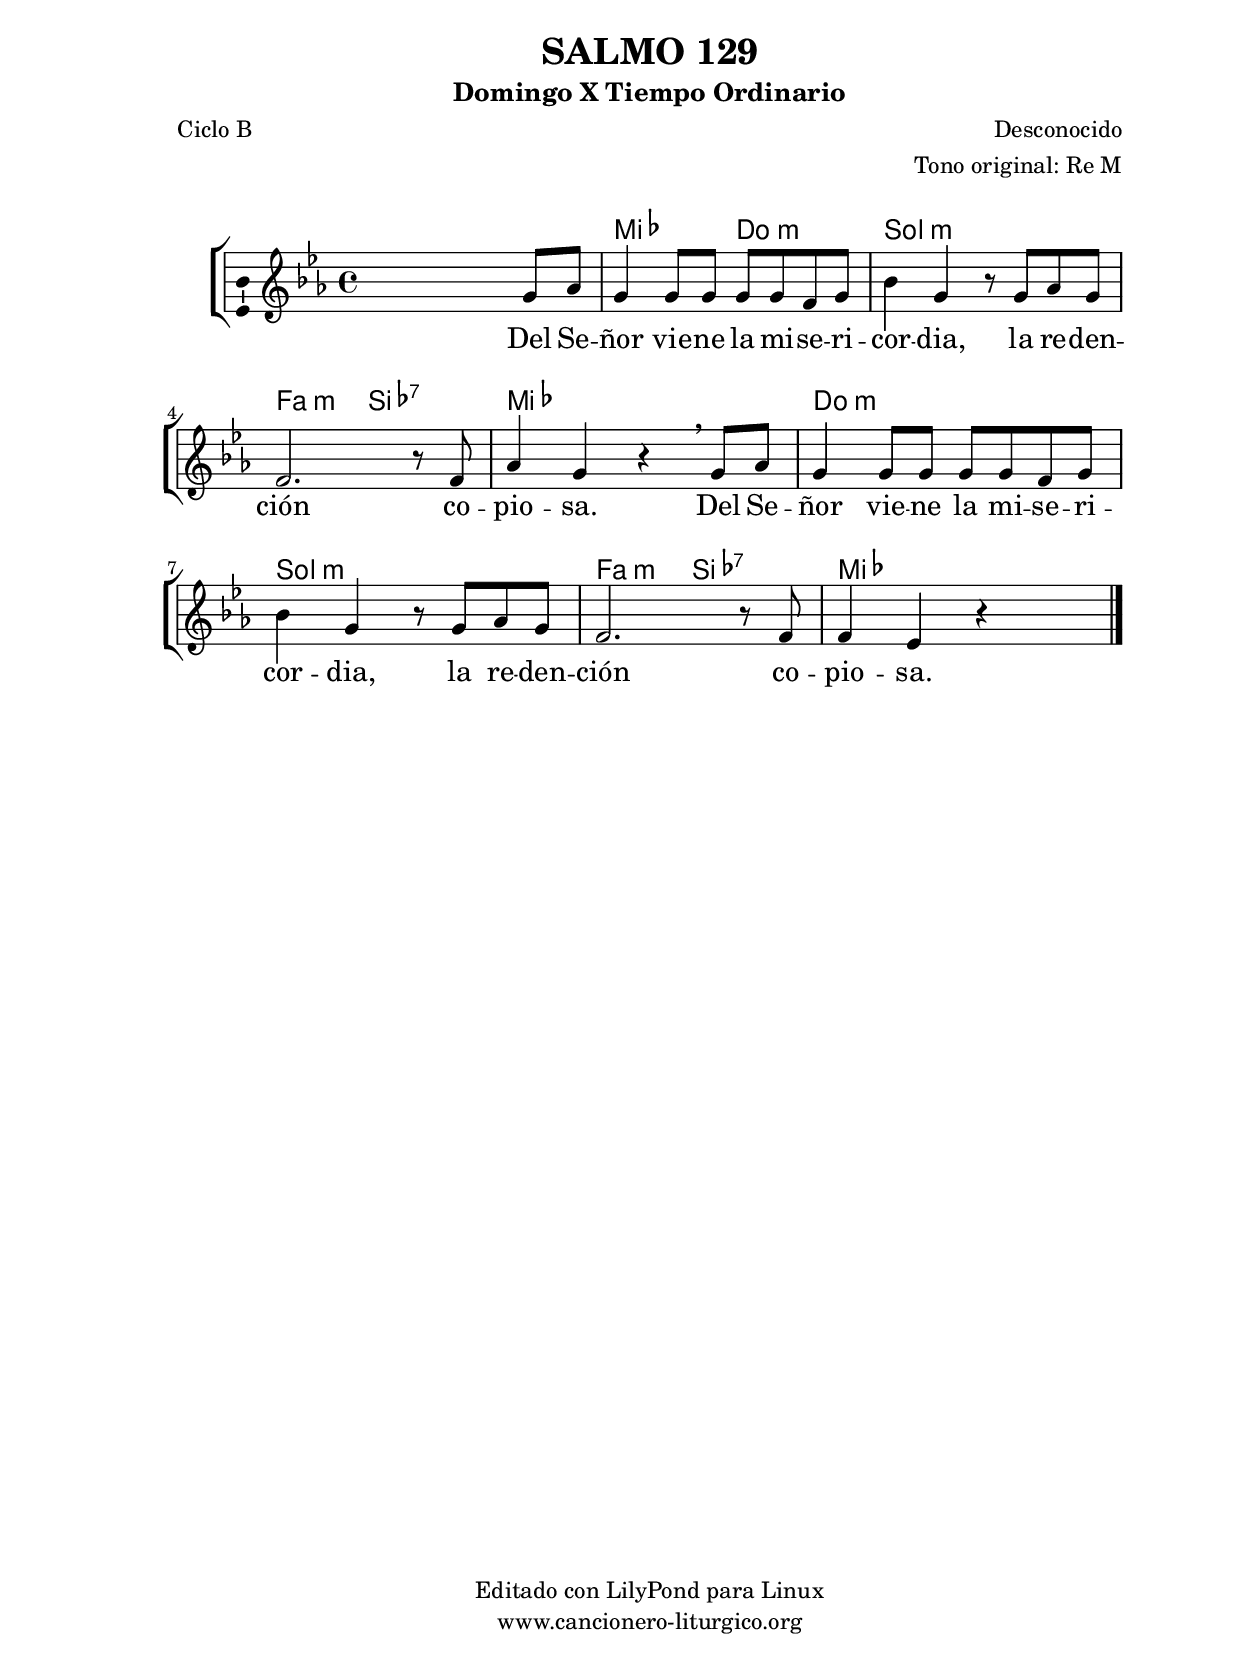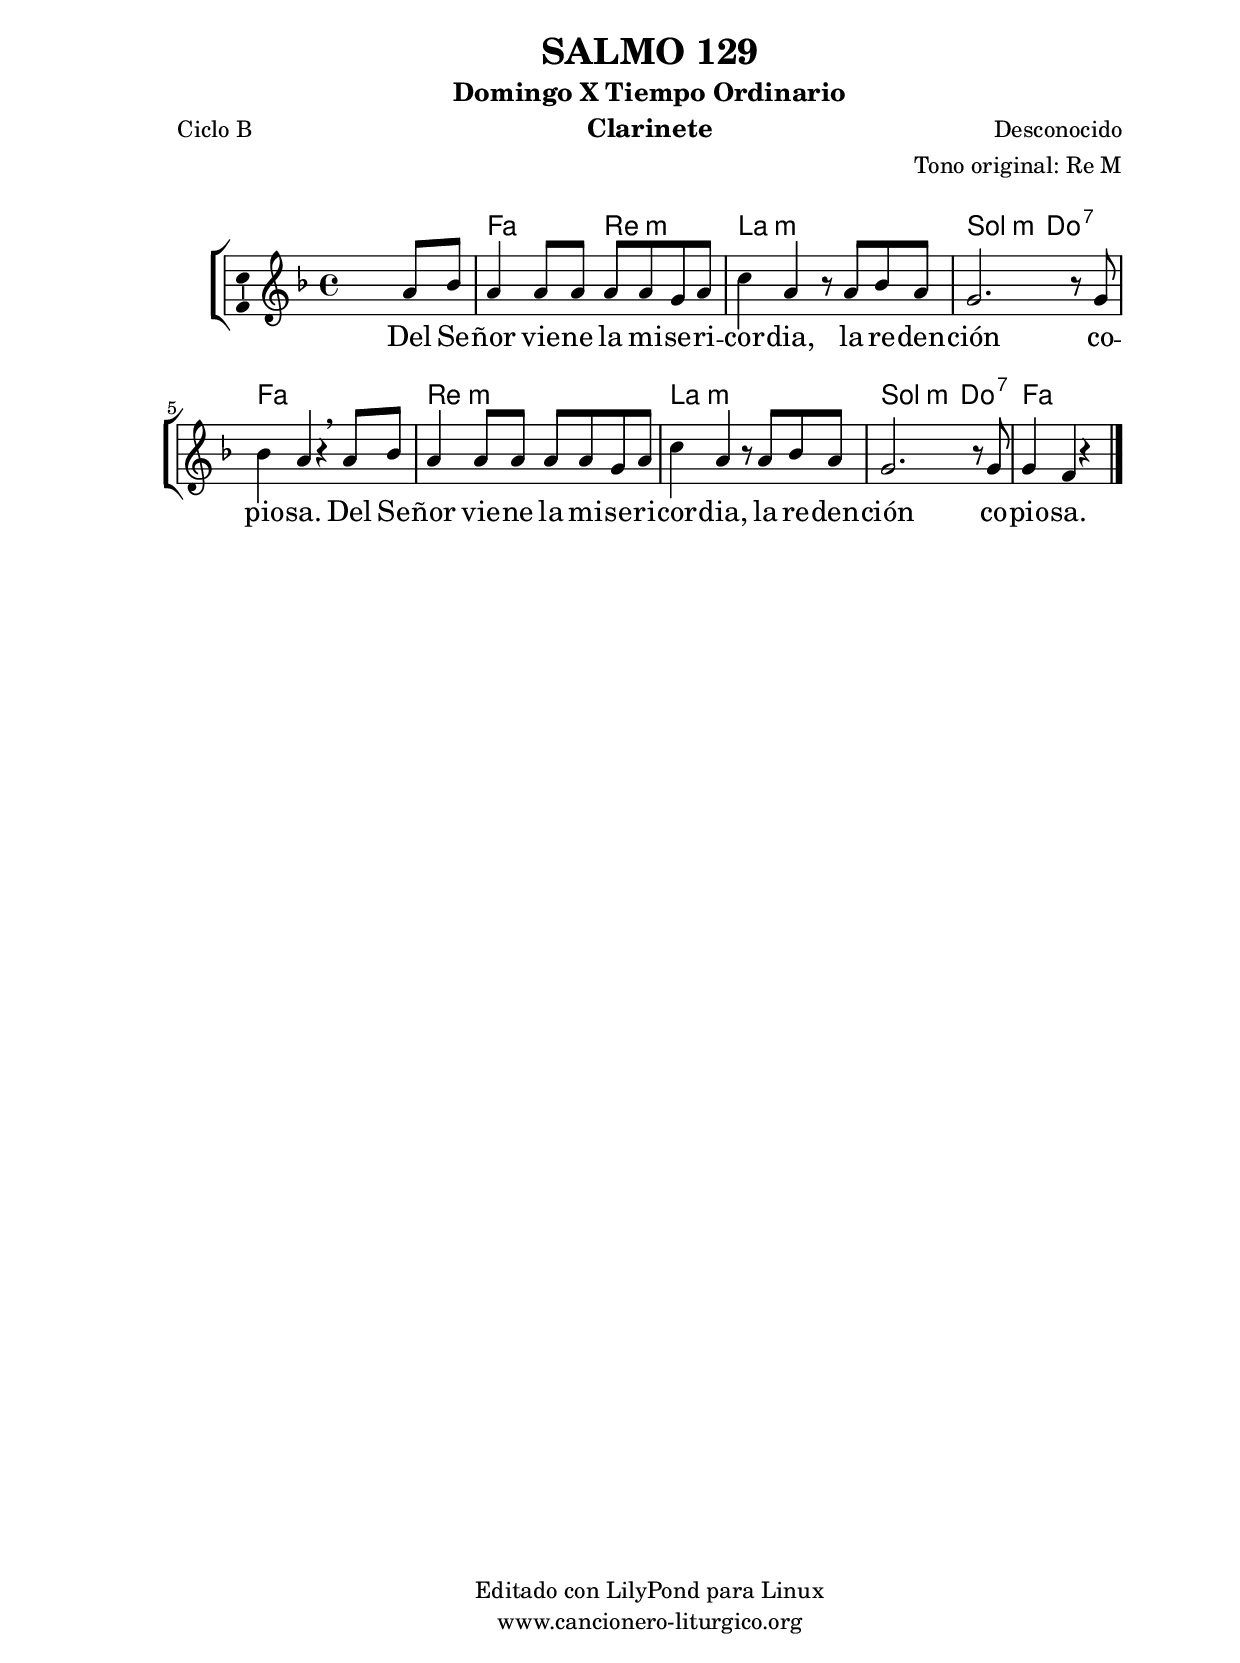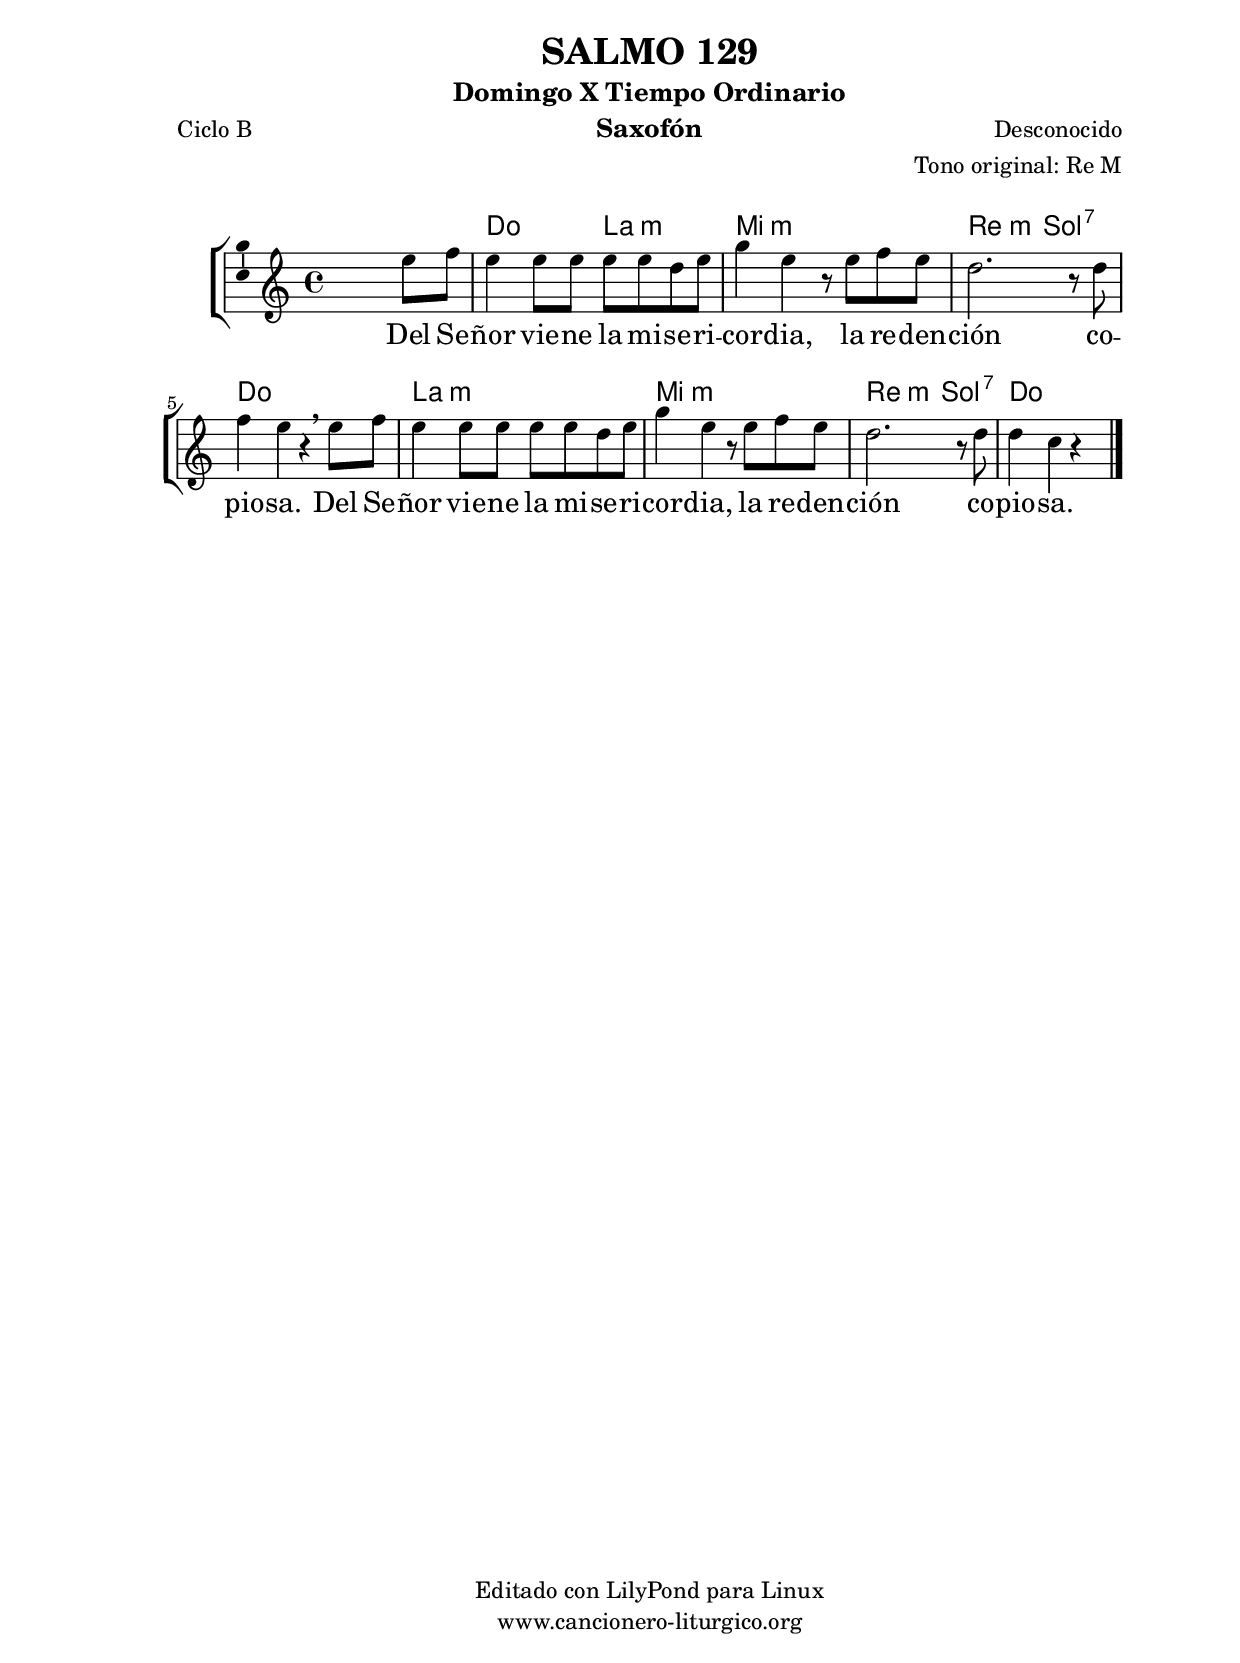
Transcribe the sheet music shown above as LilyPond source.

%
%para convertir .midi en .wav:
%timidity filename.midi -Ow -o finename.wav
%
%
%Para convertir de .wav a .mp3:
%lame -h -m j filename.wav
%
%
%para escuchar el midi:
%timidity nombrefichero.midi
%


%versión de lilypond para la que se ha escrito esta partitura:
\version "2.16.0"

	%Tamaño papel
	#(set-default-paper-size "a4")
	%Tamaño partitura
	#(set-global-staff-size 20)
	%No responde al pulsar sobre una nota
	#(ly:set-option 'point-and-click #f)

%parámetros del encabezamiento:
\header {
	title = "SALMO 129"
	subtitle = "Domingo X Tiempo Ordinario"
	composer = "Desconocido"
	poet = "Ciclo B"
	meter = ""
	arranger = "Tono original: Re M"
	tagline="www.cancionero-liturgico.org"
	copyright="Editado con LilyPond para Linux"
	tiempo = "Ordinario"
	usos = "Salmo"
	letra = "Del Señor viene la misericordia, la redención copiosa."
	}

%parámetros asociados al papel:
\paper  {
	oddHeaderMarkup = \markup {\fill-line { \on-the-fly #not-first-page \fromproperty #'header:title \on-the-fly #not-first-page \fromproperty #'header:composer }}
	evenHeaderMarkup = \markup {\fill-line { \fromproperty #'header:composer \fromproperty #'header:title }}
	#(set-paper-size "a4")
	print-page-number = ##f
	first-page-number = 1
	print-first-page-number = ##f
%	head-separation = 3.0 \cm
	top-margin = 2.0 \cm
	bottom-margin = 0.5\cm
%%%	bottom-margin = -1.0\cm
	left-margin = 3.0 \cm
	line-width = 16.0 \cm 
	indent = 8\mm
	interscoreline = 2.\mm
	between-system-space = 15\mm
%	para que las partituras no llenen la hoja:
	ragged-bottom = ##t
%	idem para la última hoja:
	ragged-last-bottom = ##f
%	para que las partituras llenen el ancho del papel:
	ragged-last = ##f
	after-title-space = 2.5 \cm
%page-count=1
%system-count=1

	%Flexible Vertical Spacing
%	markup-markup-spacing =
%	#'((basic-distance . 15) (minimum-distance . 15) (padding . 3))
	markup-system-spacing =
	#'((basic-distance . 15) (minimum-distance . 15) (padding . 3))
	system-system-spacing =
	#'((basic-distance . 15) (minimum-distance . 15) (padding . 3))
	score-system-spacing =
	#'((basic-distance . 15) (minimum-distance . 15) (padding . 5))
%	top-system-spacing = % header
%	#'((basic-distance . 8) (minimum-distance . 0) (padding . 3))
%	top-markup-spacing =
%	#'((basic-distance . 20) (minimum-distance . 20) (padding . 3))
	last-bottom-spacing = % footer
	#'((basic-distance . 5) (minimum-distance . 5) (padding . 3))
%	score-markup-spacing =
%	#'((basic-distance . 16) (minimum-distance . 13) (padding . 3))

	}


%parámetros que afectan a toda la partitura:
global =  {
	%clave de sol (G):
	\clef G
	%armadura:
	\transpose d ees
	\key d \major
	\tempo 4=70
	\set Score.tempoHideNote = ##t
	}


acordes = {
	\italianChords
	\chordmode {
	\transpose d ees
{

s1
d2 b:m fis1:m e2:m a:7 d1
b1:m fis1:m e2:m a:7 d1

	}
	}
}


melodia = 
	\transpose d ees
{
	\relative c'{

\time 4/4

s2 s4 fis8 g
fis4 fis8 fis fis fis e fis
a4 fis r8 fis8 g fis
e2. r8 e8
g4 fis r4 \breathe fis8 g
fis4 fis8 fis fis fis e fis
a4 fis r8 fis8 g fis
e2. r8 e8
e4 d r4 s4


	\bar "|."
	}
	}


texto = \lyricmode {
Del Se -- ñor vie -- ne la mi -- se -- ri -- cor -- dia,
la re -- den -- ción co -- pio -- sa.
Del Se -- ñor vie -- ne la mi -- se -- ri -- cor -- dia,
la re -- den -- ción co -- pio -- sa.
	}


acordesStaff = \context ChordNames = acordesStaff <<
	\set chordChanges = ##t
	\acordes
	>>


vozStaff = \context Voice = vozStaff
\with {\consists "Ambitus_engraver"}
<<
%	\set Staff.instrumentName = ""
%	\set Staff.shortInstrumentName = ""
%	\set Staff.midiInstrument = #"clarinet"
%	\set Staff.midiInstrument = #"cello"
%	\set Staff.midiInstrument = #"flute"
	\set Staff.midiInstrument = #"electric guitar (jazz)"
%	\set Staff.midiInstrument = #"english horn"
%	\set Staff.midiInstrument = #"violin"
%	\set Staff.midiInstrument = #"glockenspiel"
	\set Staff.midiMinimumVolume = #0.7
	\set Staff.midiMaximumVolume = #0.9
	\global
	\melodia
	>>


textoStaff = \context Lyrics = textoStaff <<
	\lyricsto vozStaff \texto
	>>

\book {
	\score {
		\context ChoirStaff {
			\override StaffGroup.SystemStartBracket #'collapse-height = #1
			\override Score.SystemStartBar #'collapse-height = #1
			<<
			\acordesStaff
			\vozStaff
			\textoStaff
			>>
			}
		\layout {
	    		\context {
				\Lyrics
				\override LyricText #'font-size = #2
				}
	   		 \context {
				\Score
				%fontSize = #3
				\override StaffSymbol #'staff-space = #(magstep +3)
				%\override Beam #'thickness = #0.55
				%\override SpacingSpanner #'spacing-increment = #1.0
				%\override Slur #'height-limit = #1.5
				}
			}
		}
	\score {
		\unfoldRepeats
		\context ChoirStaff {
			<<
			\acordesStaff
			\vozStaff
			>>
			}
		\midi {
	  		\context {
	  			\Score
				tempoWholesPerMinute = #(ly:make-moment 70 4)
				}
			}
		}
	}

%Partitura para clarinete
#(define output-suffix "C")
\book {
	\header{
		instrument = "Clarinete"
		}
	\score {
		\context ChoirStaff {
			\override StaffGroup.SystemStartBracket #'collapse-height = #1
			\override Score.SystemStartBar #'collapse-height = #1
\transpose c d
			<<
			\acordesStaff
			\vozStaff
			\textoStaff
			>>
			}
		\layout {
	    		\context {
				\Lyrics
				\override LyricText #'font-size = #2
				}
	   		 \context {
				\Score
				%fontSize = #3
				\override StaffSymbol #'staff-space = #(magstep +3)
				%\override Beam #'thickness = #0.55
				%\override SpacingSpanner #'spacing-increment = #1.0
				%\override Slur #'height-limit = #1.5
				}
			}
		}
	}

%Partitura para saxofón
#(define output-suffix "S")
\book {
	\header{
		instrument = "Saxofón"
		}
	\score {
		\context ChoirStaff {
			\override StaffGroup.SystemStartBracket #'collapse-height = #1
			\override Score.SystemStartBar #'collapse-height = #1
\transpose c a
			<<
			\acordesStaff
			\vozStaff
			\textoStaff
			>>
			}
		\layout {
	    		\context {
				\Lyrics
				\override LyricText #'font-size = #2
				}
	   		 \context {
				\Score
				%fontSize = #3
				\override StaffSymbol #'staff-space = #(magstep +3)
				%\override Beam #'thickness = #0.55
				%\override SpacingSpanner #'spacing-increment = #1.0
				%\override Slur #'height-limit = #1.5
				}
			}
		}
	}

